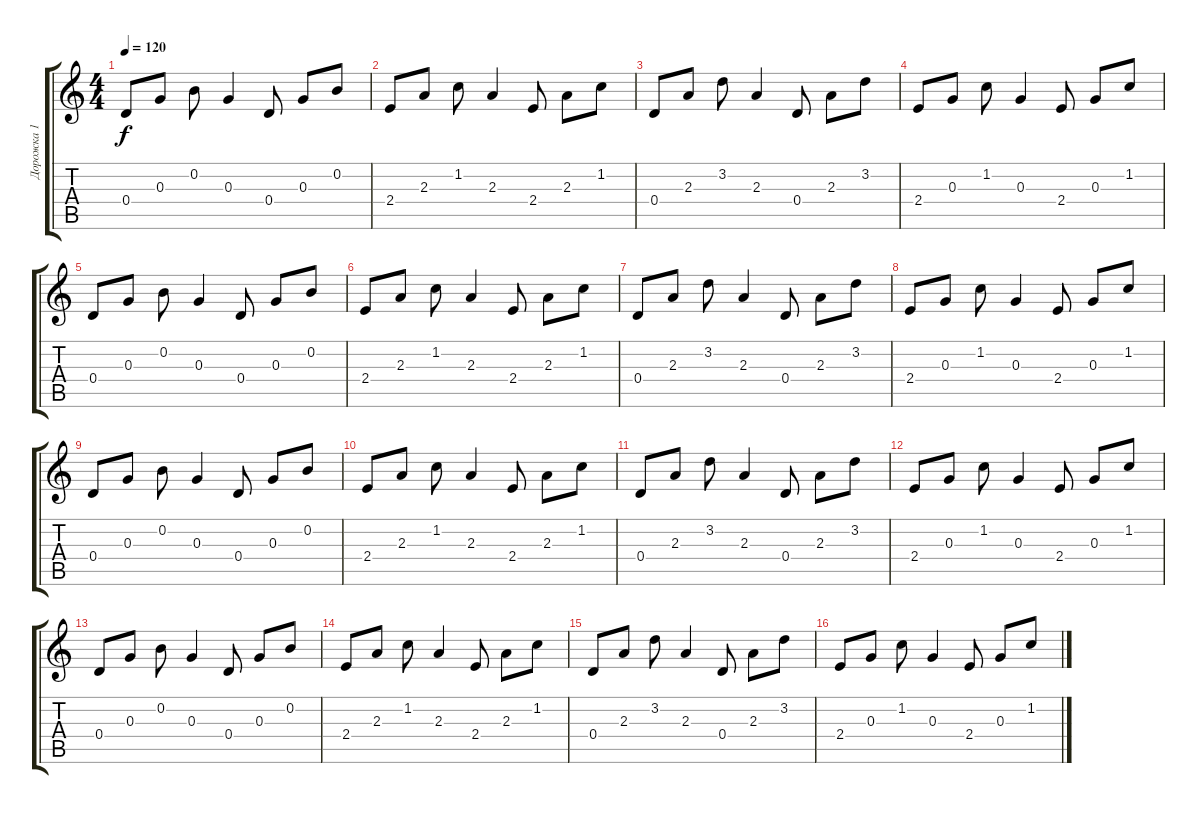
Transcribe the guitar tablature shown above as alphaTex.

\track ("Дорожка 1" "Дорожка 1") {instrument acousticguitarnylon}
\staff {score tabs}
\tuning (E4 B3 G3 D3 A2 E2) {hide}
\ts (4 4)
\tempo 120
\clef g2
\ks c
0.4.8{dy f} 0.3.8 0.2.8 0.3.4 0.4.8 0.3.8 0.2.8 |
2.4.8{volume 16 instrument acousticguitarnylon} 2.3.8 1.2.8 2.3.4 2.4.8 2.3.8 1.2.8 |
0.4.8 2.3.8 3.2.8 2.3.4 0.4.8 2.3.8 3.2.8 |
2.4.8 0.3.8 1.2.8 0.3.4 2.4.8 0.3.8 1.2.8 |
0.4.8 0.3.8 0.2.8 0.3.4 0.4.8 0.3.8 0.2.8 |
2.4.8{volume 16 instrument acousticguitarnylon} 2.3.8 1.2.8 2.3.4 2.4.8 2.3.8 1.2.8 |
0.4.8 2.3.8 3.2.8 2.3.4 0.4.8 2.3.8 3.2.8 |
2.4.8 0.3.8 1.2.8 0.3.4 2.4.8 0.3.8 1.2.8 |
0.4.8 0.3.8 0.2.8 0.3.4 0.4.8 0.3.8 0.2.8 |
2.4.8{volume 16 instrument acousticguitarnylon} 2.3.8 1.2.8 2.3.4 2.4.8 2.3.8 1.2.8 |
0.4.8 2.3.8 3.2.8 2.3.4 0.4.8 2.3.8 3.2.8 |
2.4.8 0.3.8 1.2.8 0.3.4 2.4.8 0.3.8 1.2.8 |
0.4.8 0.3.8 0.2.8 0.3.4 0.4.8 0.3.8 0.2.8 |
2.4.8{volume 16 instrument acousticguitarnylon} 2.3.8{volume 15} 1.2.8{volume 15} 2.3.4{volume 14} 2.4.8{volume 14} 2.3.8{volume 13} 1.2.8{volume 12} |
0.4.8{volume 12} 2.3.8{volume 12} 3.2.8{volume 11} 2.3.4{volume 11} 0.4.8{volume 10} 2.3.8{volume 9} 3.2.8{volume 9} |
2.4.8{volume 8} 0.3.8{volume 8} 1.2.8{volume 8} 0.3.4{volume 7} 2.4.8{volume 6} 0.3.8{volume 6} 1.2.8{volume 5}
